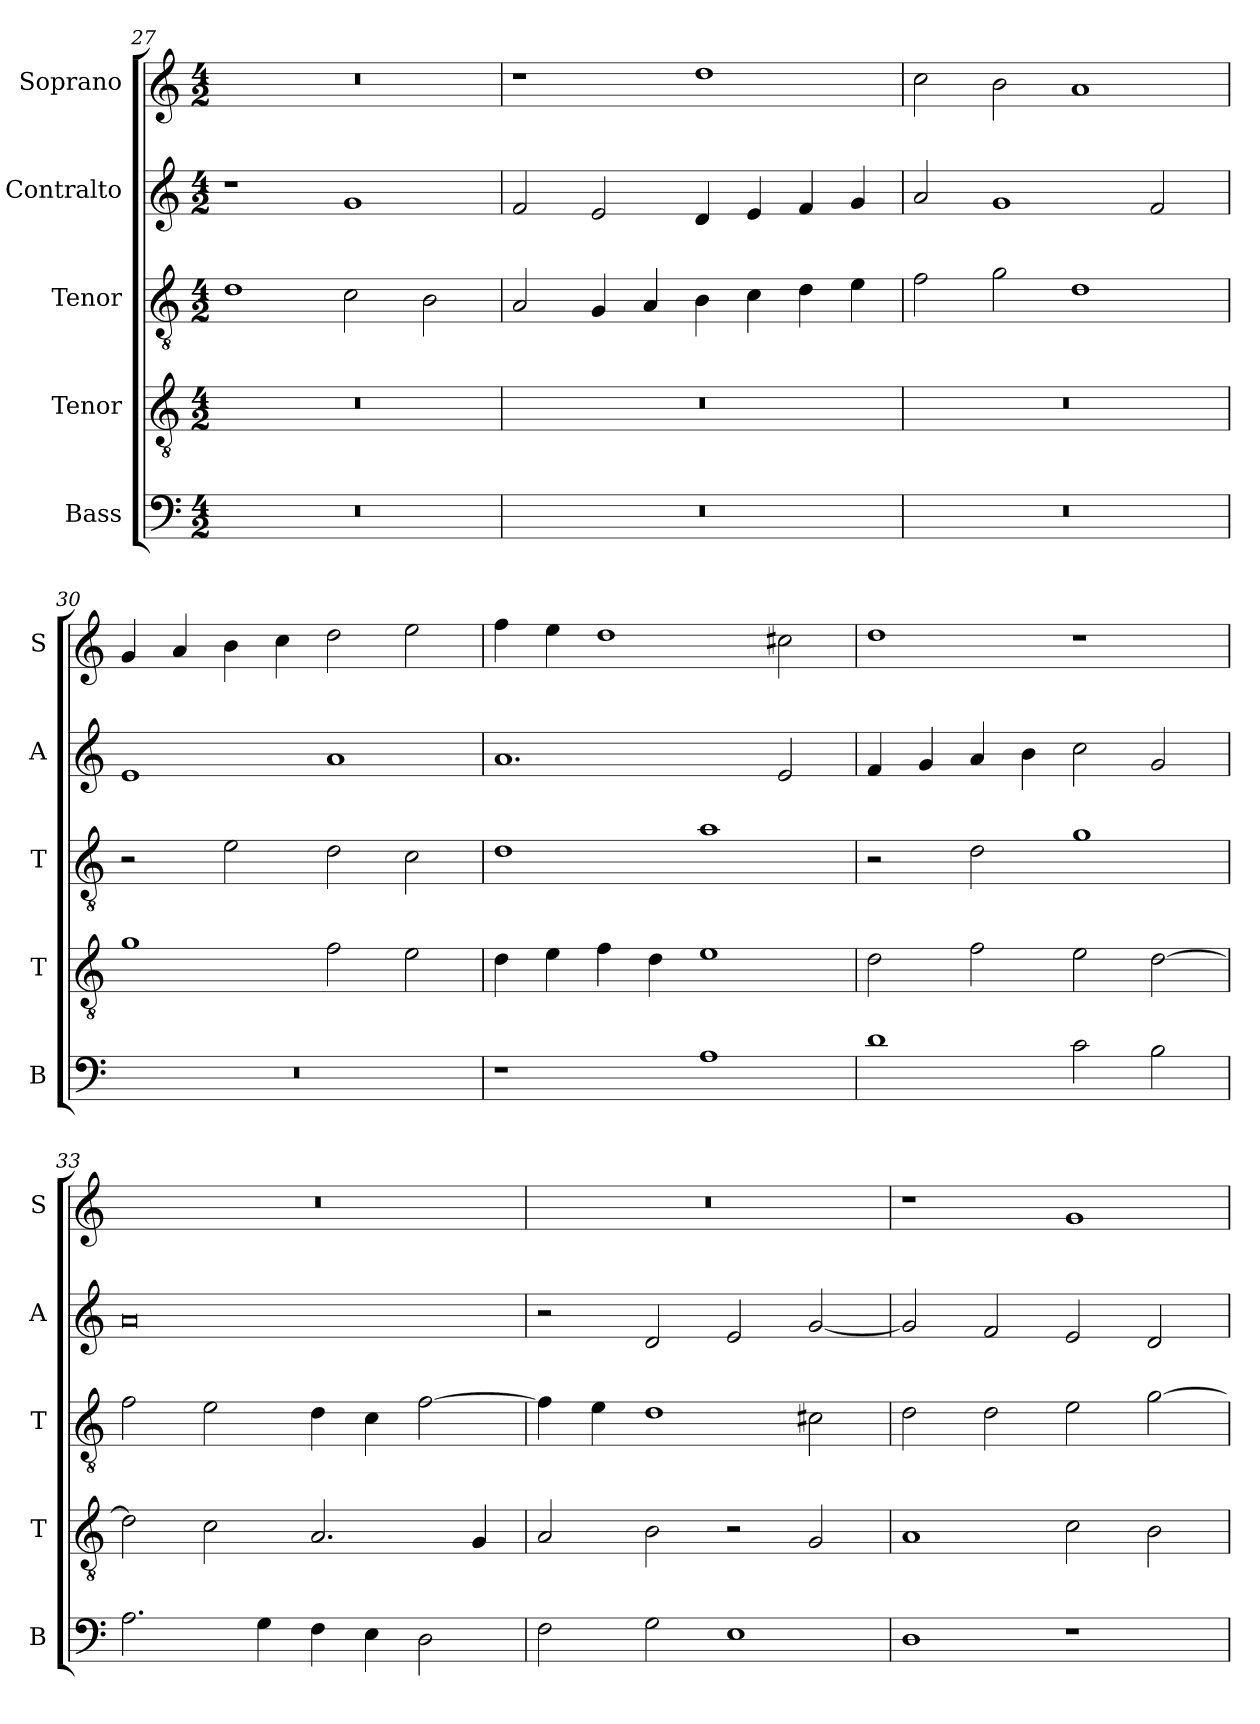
**kern	**kern	**kern	**kern	**kern
*part5	*part4	*part3	*part2	*part1
*staff5	*staff4	*staff3	*staff2	*staff1
*I"Bass	*I"Tenor	*I"Tenor	*I"Contralto	*I"Soprano
*I'B	*I'T	*I'T	*I'A	*I'S
*clefF4	*clefGv2	*clefGv2	*clefG2	*clefG2
*k[]	*k[]	*k[]	*k[]	*k[]
*G:mix	*G:mix	*G:mix	*G:mix	*G:mix
*M4/2	*M4/2	*M4/2	*M4/2	*M4/2
=27	=27	=27	=27	=27
0r	0r	1d	1r	0r
.	.	2c	1g	.
.	.	2B	.	.
=28	=28	=28	=28	=28
0r	0r	2A	2f	1r
.	.	4G	2e	.
.	.	4A	.	.
.	.	4B	4d	1dd
.	.	4c	4e	.
.	.	4d	4f	.
.	.	4e	4g	.
=29	=29	=29	=29	=29
0r	0r	2f	2a	2cc
.	.	2g	1g	2b
.	.	1d	.	1a
.	.	.	2f	.
=30	=30	=30	=30	=30
0r	1g	2r	1e	4g
.	.	.	.	4a
.	.	2e	.	4b
.	.	.	.	4cc
.	2f	2d	1a	2dd
.	2e	2c	.	2ee
=31	=31	=31	=31	=31
1r	4d	1d	1.a	4ff
.	4e	.	.	4ee
.	4f	.	.	1dd
.	4d	.	.	.
1A	1e	1a	.	.
.	.	.	2e	2cc#X
=32	=32	=32	=32	=32
1d	2d	2r	4f	1dd
.	.	.	4g	.
.	2f	2d	4a	.
.	.	.	4b	.
2c	2e	1g	2cc	1r
2B	[2d	.	2g	.
=33	=33	=33	=33	=33
2.A	2d]	2f	0a	0r
.	2c	2e	.	.
4G	.	.	.	.
4F	2.A	4d	.	.
4E	.	4c	.	.
2D	.	[2f	.	.
.	4G	.	.	.
=34	=34	=34	=34	=34
2F	2A	4f]	2r	0r
.	.	4e	.	.
2G	2B	1d	2d	.
1E	2r	.	2e	.
.	2G	2c#X	[2g	.
=35	=35	=35	=35	=35
1D	1A	2d	2g]	1r
.	.	2d	2f	.
1r	2c	2e	2e	1g
.	2B	[2g	2d	.
=	=	=	=	=
*-	*-	*-	*-	*-
